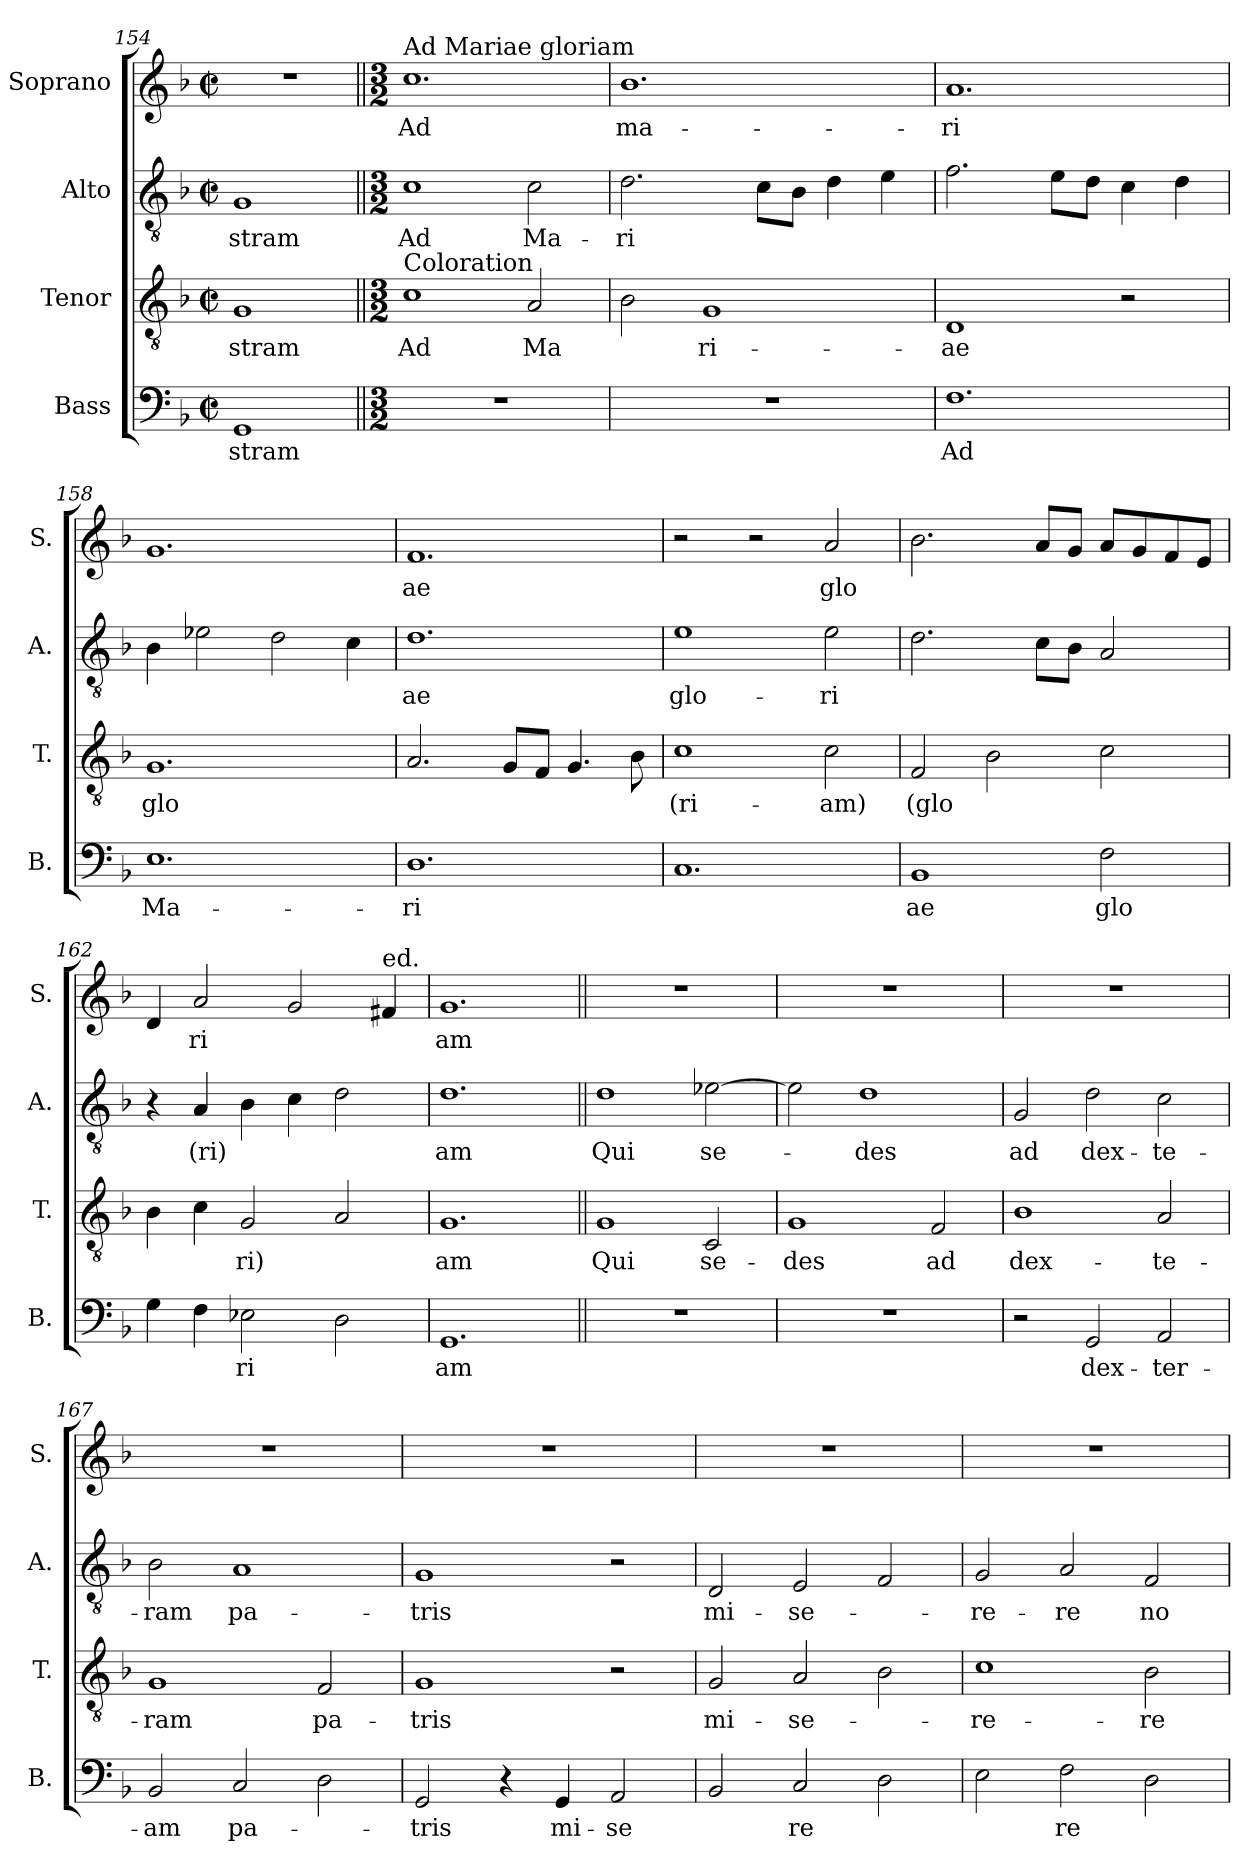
**kern	**text	**kern	**text	**kern	**text	**kern	**text
*part4	*part4	*part3	*part3	*part2	*part2	*part1	*part1
*staff4	*staff4	*staff3	*staff3	*staff2	*staff2	*staff1	*staff1
*I"Bass	*	*I"Tenor	*	*I"Alto	*	*I"Soprano	*
*I'B.	*	*I'T.	*	*I'A.	*	*I'S.	*
*clefF4	*	*clefGv2	*	*clefGv2	*	*clefG2	*
*k[b-]	*	*k[b-]	*	*k[b-]	*	*k[b-]	*
*M2/2	*	*M2/2	*	*M2/2	*	*M2/2	*
*met(c|)	*	*met(c|)	*	*met(c|)	*	*met(c|)	*
=154	=154	=154	=154	=154	=154	=154	=154
!	!LO:LY:b	!	!LO:LY:b	!	!LO:LY:b	!	!
1GG	stram	1G	stram	1G	stram	1r	.
=155||	=155||	=155||	=155||	=155||	=155||	=155||	=155||
*M3/2	*	*M3/2	*	*M3/2	*	*M3/2	*
!	!	!	!	!	!	!LO:TX:a:t=Ad Mariae gloriam	!
!	!	!LO:TX:a:t=Coloration	!	!	!	!	!
!	!	!	!LO:LY:b	!	!LO:LY:b	!	!LO:LY:b
1.r	.	1c	Ad	1c	Ad	1.cc	Ad
!	!	!	!LO:LY:b	!	!LO:LY:b	!	!
.	.	2A/	Ma	2c\	Ma-	.	.
=156	=156	=156	=156	=156	=156	=156	=156
!	!	!	!	!	!LO:LY:b	!	!LO:LY:b
1.r	.	2B-\	.	2.d\	-ri	1.b-	ma-
!	!	!	!LO:LY:b	!	!	!	!
.	.	1G	ri-	.	.	.	.
.	.	.	.	8c\L	.	.	.
.	.	.	.	8B-\J	.	.	.
.	.	.	.	4d\	.	.	.
.	.	.	.	4e\	.	.	.
=157	=157	=157	=157	=157	=157	=157	=157
!	!LO:LY:b	!	!LO:LY:b	!	!	!	!LO:LY:b
1.F	Ad	1D	-ae	2.f\	.	1.a	-ri
.	.	.	.	8e\L	.	.	.
.	.	.	.	8d\J	.	.	.
.	.	2r	.	4c\	.	.	.
.	.	.	.	4d\	.	.	.
=158	=158	=158	=158	=158	=158	=158	=158
!	!LO:LY:b	!	!LO:LY:b	!	!	!	!
1.E	Ma-	1.G	glo	4B-\	.	1.g	.
.	.	.	.	2e-X\	.	.	.
.	.	.	.	2d\	.	.	.
.	.	.	.	4c\	.	.	.
=159	=159	=159	=159	=159	=159	=159	=159
!	!LO:LY:b	!	!	!	!LO:LY:b	!	!LO:LY:b
1.D	-ri	2.A/	.	1.d	ae	1.f	ae
.	.	8G/L	.	.	.	.	.
.	.	8F/J	.	.	.	.	.
.	.	4.G/	.	.	.	.	.
.	.	8B-\	.	.	.	.	.
=160	=160	=160	=160	=160	=160	=160	=160
!	!	!	!LO:LY:b	!	!LO:LY:b	!	!
1.C	.	1c	(ri-	1e	glo-	2r	.
.	.	.	.	.	.	2r	.
!	!	!	!LO:LY:b	!	!LO:LY:b	!	!LO:LY:b
.	.	2c\	-am)	2e\	-ri	2a/	glo
=161	=161	=161	=161	=161	=161	=161	=161
!	!LO:LY:b	!	!LO:LY:b	!	!	!	!
1BB-	ae	2F/	(glo	2.d\	.	2.b-\	.
.	.	2B-\	.	.	.	.	.
.	.	.	.	8c\L	.	8a/L	.
.	.	.	.	8B-\J	.	8g/J	.
!	!LO:LY:b	!	!	!	!	!	!
2F\	glo	2c\	.	2A/	.	8a/L	.
.	.	.	.	.	.	8g/	.
.	.	.	.	.	.	8f/	.
.	.	.	.	.	.	8e/J	.
=162	=162	=162	=162	=162	=162	=162	=162
4G\	.	4B-\	.	4r	.	4d/	.
!	!	!	!	!	!LO:LY:b	!	!LO:LY:b
4F\	.	4c\	.	4A/	(ri)	2a/	-ri
!	!LO:LY:b	!	!LO:LY:b	!	!	!	!
2E-X\	ri	2G/	-ri)	4B-\	.	.	.
.	.	.	.	4c\	.	2g/	.
2D\	.	2A/	.	2d\	.	.	.
!	!	!	!	!	!	!LO:TX:a:t=ed.	!
.	.	.	.	.	.	4f#X/	.
=163	=163	=163	=163	=163	=163	=163	=163
!	!LO:LY:b	!	!LO:LY:b	!	!LO:LY:b	!	!LO:LY:b
1.GG	am	1.G	am	1.d	am	1.g	am
=164||	=164||	=164||	=164||	=164||	=164||	=164||	=164||
!	!	!	!LO:LY:b	!	!LO:LY:b	!	!
1.r	.	1G	Qui	1d	Qui	1.r	.
!	!	!	!LO:LY:b	!	!LO:LY:b	!	!
.	.	2C/	se-	[2e-X\	se-	.	.
=165	=165	=165	=165	=165	=165	=165	=165
!	!	!	!LO:LY:b	!	!	!	!
1.r	.	1G	-des	2e-\]	.	1.r	.
!	!	!	!	!	!LO:LY:b	!	!
.	.	.	.	1d	-des	.	.
!	!	!	!LO:LY:b	!	!	!	!
.	.	2F/	ad	.	.	.	.
=166	=166	=166	=166	=166	=166	=166	=166
!	!	!	!LO:LY:b	!	!LO:LY:b	!	!
2r	.	1B-	dex-	2G/	ad	1.r	.
!	!LO:LY:b	!	!	!	!LO:LY:b	!	!
2GG/	dex-	.	.	2d\	dex-	.	.
!	!LO:LY:b	!	!LO:LY:b	!	!LO:LY:b	!	!
2AA/	-ter-	2A/	-te-	2c\	-te-	.	.
=167	=167	=167	=167	=167	=167	=167	=167
!	!LO:LY:b	!	!LO:LY:b	!	!LO:LY:b	!	!
2BB-/	-am	1G	-ram	2B-\	-ram	1.r	.
!	!LO:LY:b	!	!	!	!LO:LY:b	!	!
2C/	pa-	.	.	1A	pa-	.	.
!	!	!	!LO:LY:b	!	!	!	!
2D\	.	2F/	pa-	.	.	.	.
=168	=168	=168	=168	=168	=168	=168	=168
!	!LO:LY:b	!	!LO:LY:b	!	!LO:LY:b	!	!
2GG/	-tris	1G	-tris	1G	-tris	1.r	.
4r	.	.	.	.	.	.	.
!	!LO:LY:b	!	!	!	!	!	!
4GG/	mi-	.	.	.	.	.	.
!	!LO:LY:b	!	!	!	!	!	!
2AA/	-se	2r	.	2r	.	.	.
=169	=169	=169	=169	=169	=169	=169	=169
!	!	!	!LO:LY:b	!	!LO:LY:b	!	!
2BB-/	.	2G/	mi-	2D/	mi-	1.r	.
!	!LO:LY:b	!	!LO:LY:b	!	!LO:LY:b	!	!
2C/	re	2A/	-se-	2E/	-se-	.	.
2D\	.	2B-\	.	2F/	.	.	.
=170	=170	=170	=170	=170	=170	=170	=170
!	!	!	!LO:LY:b	!	!LO:LY:b	!	!
2E\	.	1c	-re-	2G/	-re-	1.r	.
!	!LO:LY:b	!	!	!	!LO:LY:b	!	!
2F\	re	.	.	2A/	-re	.	.
!	!	!	!LO:LY:b	!	!LO:LY:b	!	!
2D\	.	2B-\	-re	2F/	-no	.	.
=	=	=	=	=	=	=	=
*-	*-	*-	*-	*-	*-	*-	*-
